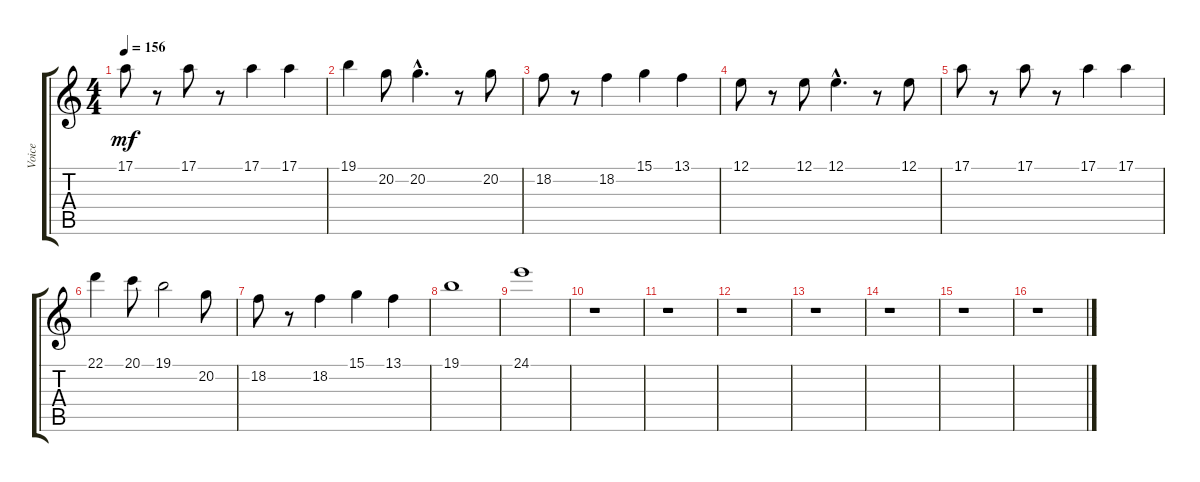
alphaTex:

\track ("Voice" "Voice") {instrument lead1square}
\staff {score tabs}
\tuning (E4 B3 G3 D3 A2 E2) {hide}
\ts (4 4)
\tempo 156
\clef g2
\ks c
17.1.8{dy mf} r.8 17.1.8 r.8 17.1.4 17.1.4 |
19.1.4 20.2.8 20.2{hac}.4{d} r.8 20.2.8 |
18.2.8 r.8 18.2.4 15.1.4 13.1.4 |
12.1.8 r.8 12.1.8 12.1{hac}.4{d} r.8 12.1.8 |
17.1.8 r.8 17.1.8 r.8 17.1.4 17.1.4 |
22.1.4 20.1.8 19.1.2 20.2.8 |
18.2.8 r.8 18.2.4 15.1.4 13.1.4 |
19.1.1 |
24.1.1 |
\section ("" "")
r.1 |
r.1 |
r.1 |
r.1 |
r.1 |
r.1 |
r.1
